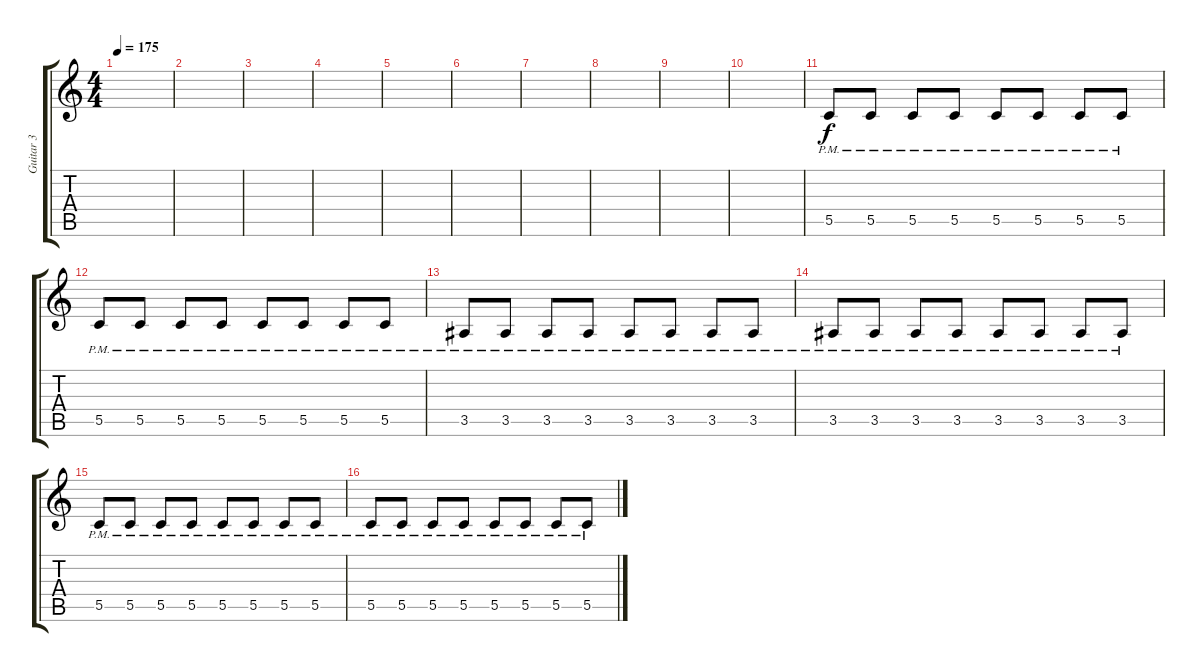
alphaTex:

\track ("Guitar 3" "Guitar 3") {instrument electricguitarclean}
\staff {score tabs}
\tuning (D4 A3 F3 C3 G2 C2) {hide}
\ts (4 4)
\tempo 175
\clef g2
\ks c
|
|
|
|
|
|
|
|
|
|
5.5{pm}.8 5.5{pm}.8 5.5{pm}.8 5.5{pm}.8 5.5{pm}.8 5.5{pm}.8 5.5{pm}.8 5.5{pm}.8 |
5.5{pm}.8 5.5{pm}.8 5.5{pm}.8 5.5{pm}.8 5.5{pm}.8 5.5{pm}.8 5.5{pm}.8 5.5{pm}.8 |
3.5{pm}.8 3.5{pm}.8 3.5{pm}.8 3.5{pm}.8 3.5{pm}.8 3.5{pm}.8 3.5{pm}.8 3.5{pm}.8 |
3.5{pm}.8 3.5{pm}.8 3.5{pm}.8 3.5{pm}.8 3.5{pm}.8 3.5{pm}.8 3.5{pm}.8 3.5{pm}.8 |
5.5{pm}.8 5.5{pm}.8 5.5{pm}.8 5.5{pm}.8 5.5{pm}.8 5.5{pm}.8 5.5{pm}.8 5.5{pm}.8 |
5.5{pm}.8 5.5{pm}.8 5.5{pm}.8 5.5{pm}.8 5.5{pm}.8 5.5{pm}.8 5.5{pm}.8 5.5{pm}.8
